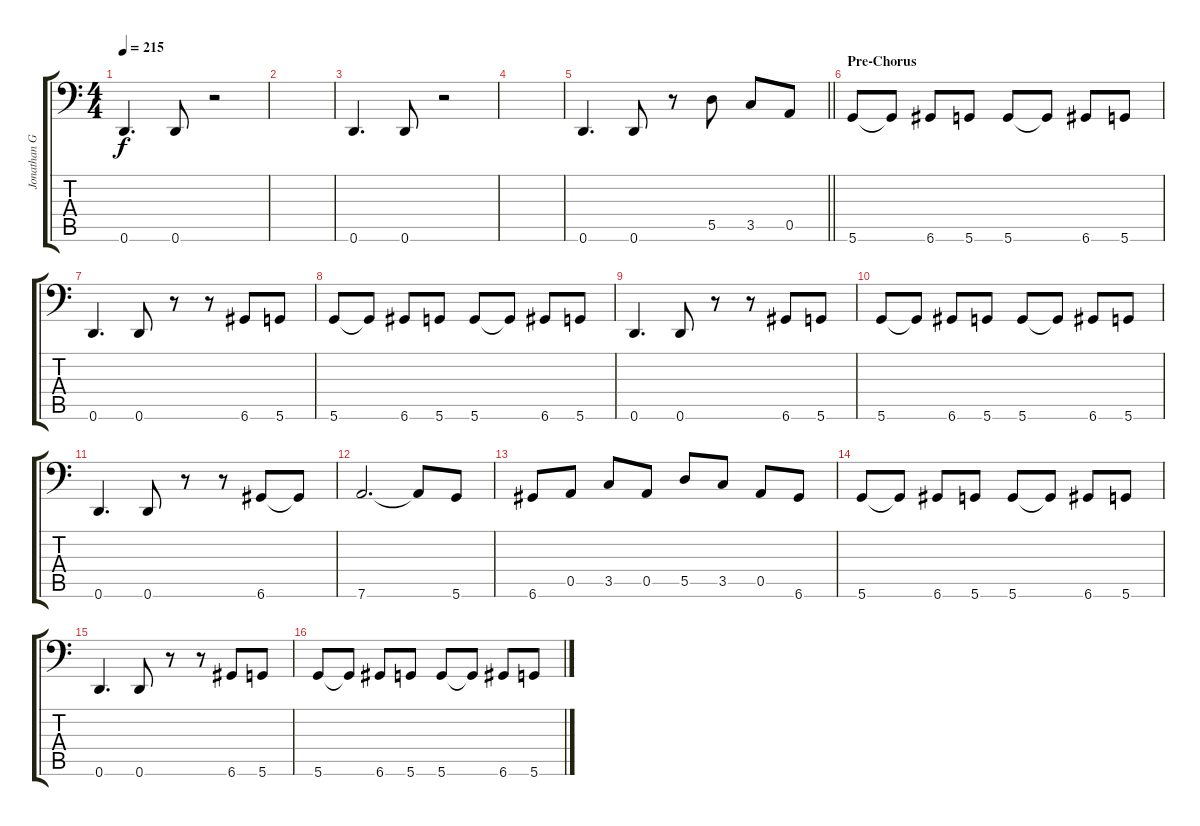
\track ("Jonathan Gallan" "Jonathan G") {instrument electricbassfinger}
\staff {score tabs}
\tuning (E3 B2 G2 D2 A1 D1) {hide}
\ts (4 4)
\tempo 215
\clef f4
\ks c
0.6.4{d dy f} 0.6.8 r.2 |
|
0.6.4{d} 0.6.8 r.2 |
|
\barLineRight lightlight
0.6.4{d} 0.6.8 r.8 5.5.8 3.5.8 0.5.8 |
\section ("" "Pre-Chorus")
5.6.8 5.6{t}.8 6.6.8 5.6.8 5.6.8 5.6{t}.8 6.6.8 5.6.8 |
0.6.4{d} 0.6.8 r.8 r.8 6.6.8 5.6.8 |
5.6.8 5.6{t}.8 6.6.8 5.6.8 5.6.8 5.6{t}.8 6.6.8 5.6.8 |
0.6.4{d} 0.6.8 r.8 r.8 6.6.8 5.6.8 |
5.6.8 5.6{t}.8 6.6.8 5.6.8 5.6.8 5.6{t}.8 6.6.8 5.6.8 |
0.6.4{d} 0.6.8 r.8 r.8 6.6.8 6.6{t}.8 |
7.6.2{d} 7.6{t}.8 5.6.8 |
6.6.8 0.5.8 3.5.8 0.5.8 5.5.8 3.5.8 0.5.8 6.6.8 |
5.6.8 5.6{t}.8 6.6.8 5.6.8 5.6.8 5.6{t}.8 6.6.8 5.6.8 |
0.6.4{d} 0.6.8 r.8 r.8 6.6.8 5.6.8 |
5.6.8 5.6{t}.8 6.6.8 5.6.8 5.6.8 5.6{t}.8 6.6.8 5.6.8
